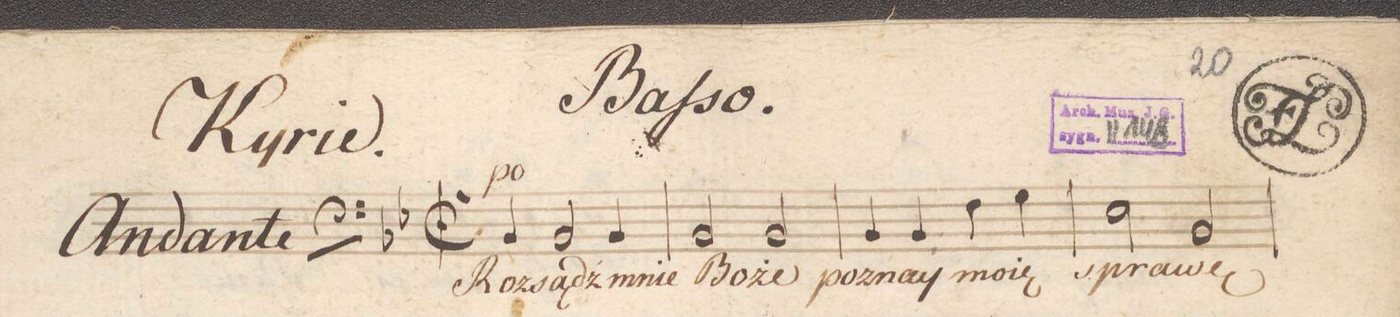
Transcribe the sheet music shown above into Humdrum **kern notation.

**kern	**text	**dynam
*I"Baſso.	*	*
*clefF4	*	*
*k[b-e-]	*	*
*met(C.|)	*	*
*M2/2	*	*
4BB-/	Roz-	p
2BB-/	-sądź	.
4BB-/	mnie	.
=2	=2	=2
2BB-/	Bo-	.
2BB-/	-że	.
=3	=3	=3
4BB-/	po-	.
4BB-/	-znay	.
4F\	mo-	.
4G\	-ię	.
=4	=4	=4
*2\right	*	*
2E-\	spra-	.
2BB-/	-wę	.
=5	=5	=5
*-	*-	*-
